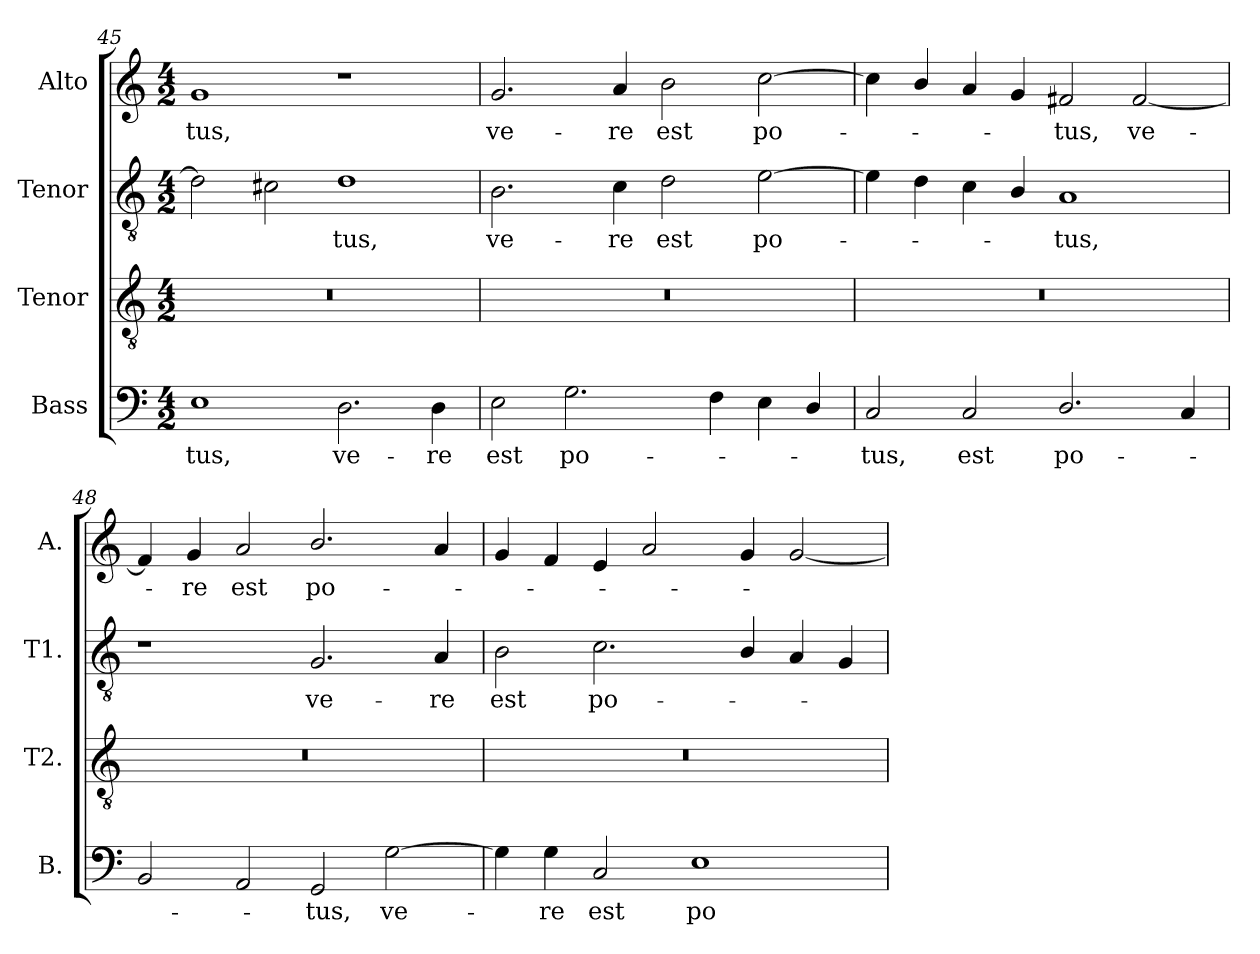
**kern	**text	**kern	**kern	**text	**kern	**text
*part4	*part4	*part3	*part2	*part2	*part1	*part1
*staff4	*staff4	*staff3	*staff2	*staff2	*staff1	*staff1
*I"Bass	*	*I"Tenor	*I"Tenor	*	*I"Alto	*
*I'B.	*	*I'T2.	*I'T1.	*	*I'A.	*
*clefF4	*	*clefGv2	*clefGv2	*	*clefG2	*
*	*	*ITrd7c12	*ITrd7c12	*	*	*
*k[]	*	*k[]	*k[]	*	*k[]	*
*C:	*	*C:	*C:	*	*C:	*
*M4/2	*	*M4/2	*M4/2	*	*M4/2	*
=45	=45	=45	=45	=45	=45	=45
!	!LO:LY:b:color=#000000	!LO:N:vis=1	!	!	!	!
!	!	!	!	!	!	!LO:LY:b:color=#000000
1Ei	-tus,	0r	2Di\]	.	1gi	-tus,
.	.	.	2C#Xi\	.	.	.
!	!LO:LY:b:color=#000000	!	!	!	!	!
!	!	!	!	!LO:LY:b:color=#000000	!	!
2.Di\	ve-	.	1Di	-tus,	1r	.
!	!LO:LY:b:color=#000000	!	!	!	!	!
4Di\	-re	.	.	.	.	.
=46	=46	=46	=46	=46	=46	=46
!	!LO:LY:b:color=#000000	!LO:N:vis=1	!	!	!	!
!	!	!	!	!LO:LY:b:color=#000000	!	!
!	!	!	!	!	!	!LO:LY:b:color=#000000
2Ei\	est	0r	2.BBi\	ve-	2.gi/	ve-
!	!LO:LY:b:color=#000000	!	!	!	!	!
2.Gi\	po-	.	.	.	.	.
!	!	!	!	!LO:LY:b:color=#000000	!	!
!	!	!	!	!	!	!LO:LY:b:color=#000000
.	.	.	4Ci\	-re	4ai/	-re
!	!	!	!	!LO:LY:b:color=#000000	!	!
!	!	!	!	!	!	!LO:LY:b:color=#000000
.	.	.	2Di\	est	2bi\	est
4Fi\	.	.	.	.	.	.
!	!	!	!	!LO:LY:b:color=#000000	!	!
!	!	!	!	!	!	!LO:LY:b:color=#000000
4Ei\	.	.	[2Ei\	po-	[2cci\	po-
4Di/	.	.	.	.	.	.
!!LO:LB:g=z
=47	=47	=47	=47	=47	=47	=47
!	!LO:LY:b:color=#000000	!LO:N:vis=1	!	!	!	!
2Ci/	-tus,	0r	4Ei\]	.	4cci\]	.
.	.	.	4Di\	.	4bi/	.
!	!LO:LY:b:color=#000000	!	!	!	!	!
2Ci/	est	.	4Ci\	.	4ai/	.
.	.	.	4BBi/	.	4gi/	.
!	!LO:LY:b:color=#000000	!	!	!	!	!
!	!	!	!	!LO:LY:b:color=#000000	!	!
!	!	!	!	!	!	!LO:LY:b:color=#000000
2.Di/	po-	.	1AAi	-tus,	2f#Xi/	-tus,
!	!	!	!	!	!	!LO:LY:b:color=#000000
.	.	.	.	.	[2f#i/	ve-
4Ci/	.	.	.	.	.	.
=48	=48	=48	=48	=48	=48	=48
!	!	!LO:N:vis=1	!	!	!	!
2BBi/	.	0r	1r	.	4f#i/]	.
!	!	!	!	!	!	!LO:LY:b:color=#000000
.	.	.	.	.	4gi/	-re
!	!	!	!	!	!	!LO:LY:b:color=#000000
2AAi/	.	.	.	.	2ai/	est
!	!LO:LY:b:color=#000000	!	!	!	!	!
!	!	!	!	!LO:LY:b:color=#000000	!	!
!	!	!	!	!	!	!LO:LY:b:color=#000000
2GGi/	-tus,	.	2.GGi/	ve-	2.bi/	po-
!	!LO:LY:b:color=#000000	!	!	!	!	!
[2Gi\	ve-	.	.	.	.	.
!	!	!	!	!LO:LY:b:color=#000000	!	!
.	.	.	4AAi/	-re	4ai/	.
=49	=49	=49	=49	=49	=49	=49
!	!	!LO:N:vis=1	!	!	!	!
!	!	!	!	!LO:LY:b:color=#000000	!	!
4Gi\]	.	0r	2BBi\	est	4gi/	.
!	!LO:LY:b:color=#000000	!	!	!	!	!
4Gi\	-re	.	.	.	4fi/	.
!	!LO:LY:b:color=#000000	!	!	!	!	!
!	!	!	!	!LO:LY:b:color=#000000	!	!
2Ci/	est	.	2.Ci\	po-	4ei/	.
.	.	.	.	.	2ai/	.
!	!LO:LY:b:color=#000000	!	!	!	!	!
1Ei	po-	.	.	.	.	.
.	.	.	4BBi/	.	4gi/	.
.	.	.	4AAi/	.	[2gi/	.
.	.	.	4GGi/	.	.	.
=	=	=	=	=	=	=
*-	*-	*-	*-	*-	*-	*-
